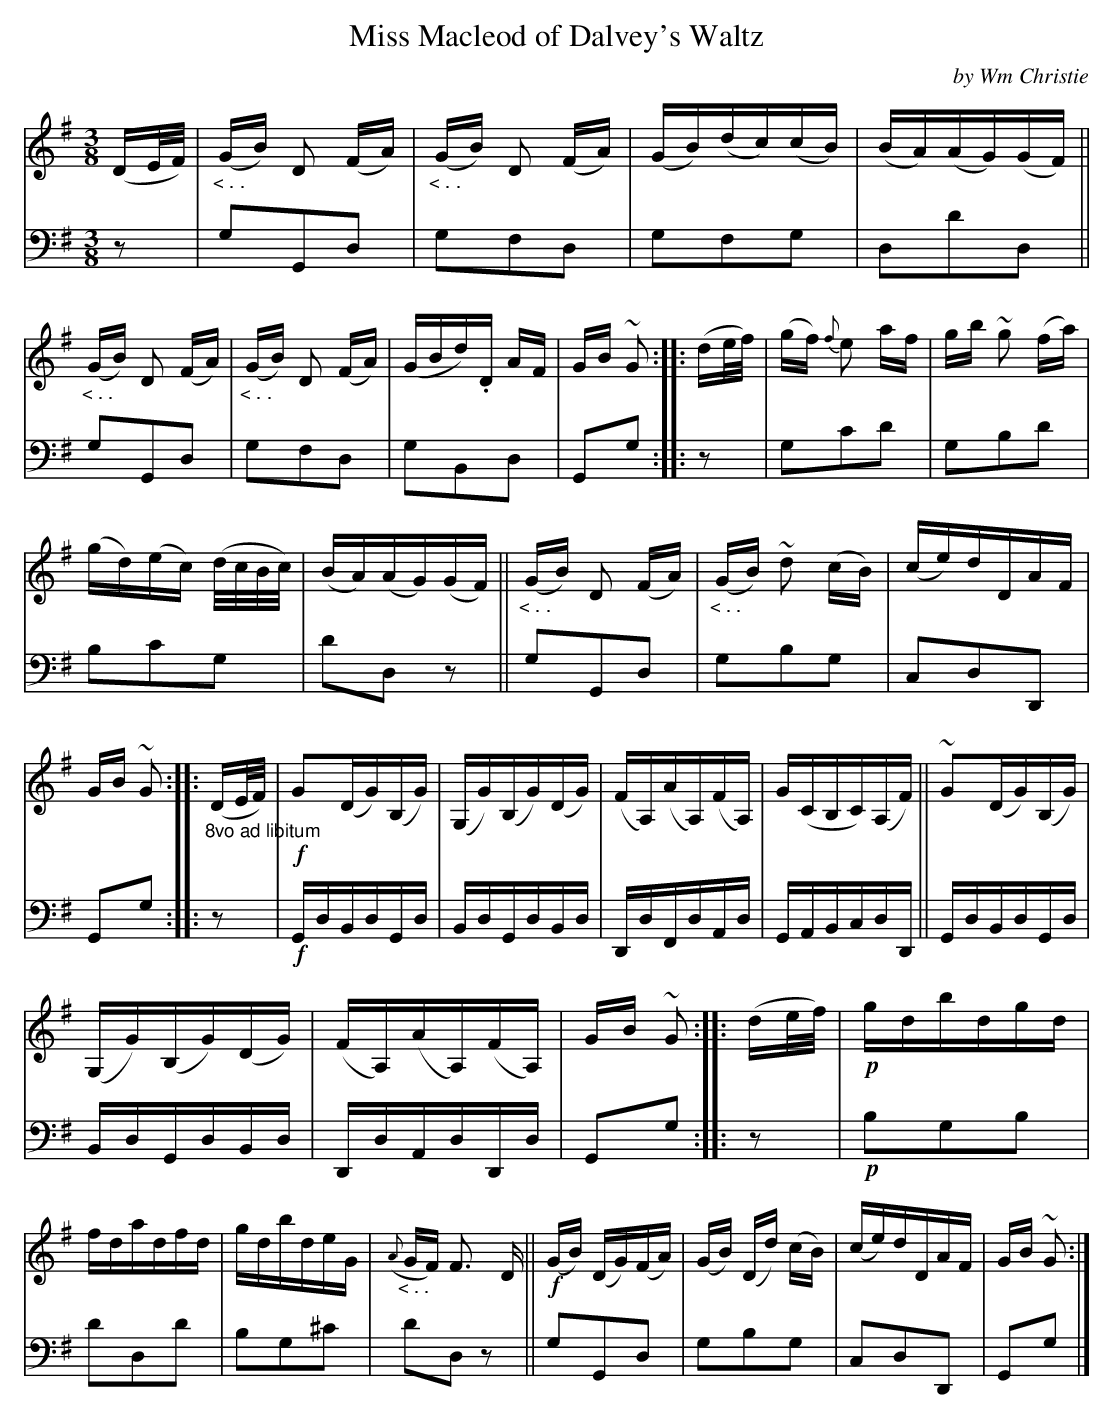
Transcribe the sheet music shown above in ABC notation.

X:1
T: Miss Macleod of Dalvey's Waltz
C: by Wm Christie
M: 3/8
L: 1/16
K: G
V: 1 staves=2
(DE/F/) |\
"_< . ."(GB) D2 (FA) | "_< . ."(GB) D2 (FA) | (GB)(dc)(cB) | (BA)(AG)(GF) ||\
"_< . ."(GB) D2 (FA) | "_< . ."(GB) D2 (FA) | (GBd).D AF | GB ~G2 :: (de/f/) |\
(gf) {f}e2 af | gb ~g2 (fa) |
(gd)(ec) (d/c/B/c/) | (BA)(AG)(GF) ||\
"_< . ."(GB) D2 (FA) | "_< . ."(GB) ~d2 (cB) |\
(ce)dDAF | GB ~G2 :: "_8vo ad libitum"(DE/F/) |!f!\
G2(DG)(B,G) | (G,G)(B,G)(DG) |\
(FA,)(AA,)(FA,) | G(CB,C)(A,F) || ~G2(DG)(B,G) |
(G,G)(B,G)(DG) | (FA,)(AA,)(FA,) | GB ~G2 :: (de/f/) |!p!\
gdbdgd | fdadfd | gdbdeG | "_< . ."({A}GF) F3 D ||!f!\
(GB) (DG)(FA) | (GB) (Dd) (cB) | (ce)dDAF | GB ~G2 :|
V: 2 clef=bass middle=d
z2 |\
g2G2d2 | g2f2d2 | g2f2g2 | d2d'2d2 || g2G2d2 | g2f2d2 | g2B2d2 | G2g2 :: z2 | g2c'2d'2 | g2b2d'2 |
b2c'2g2 | d'2d2z2 || g2G2d2 | g2b2g2 | c2d2D2 | G2g2 :: z2 |!f! GdBdGd | BdGdBd | DdFdAd | GABcdD || GdBdGd |
BdGdBd | DdAdDd | G2g2 :: z2 |!p! b2g2b2 | d'2d2d'2 | b2g2^c'2 | d'2d2z2 || g2G2d2 | g2b2g2 | c2d2D2 | G2g2 |]
